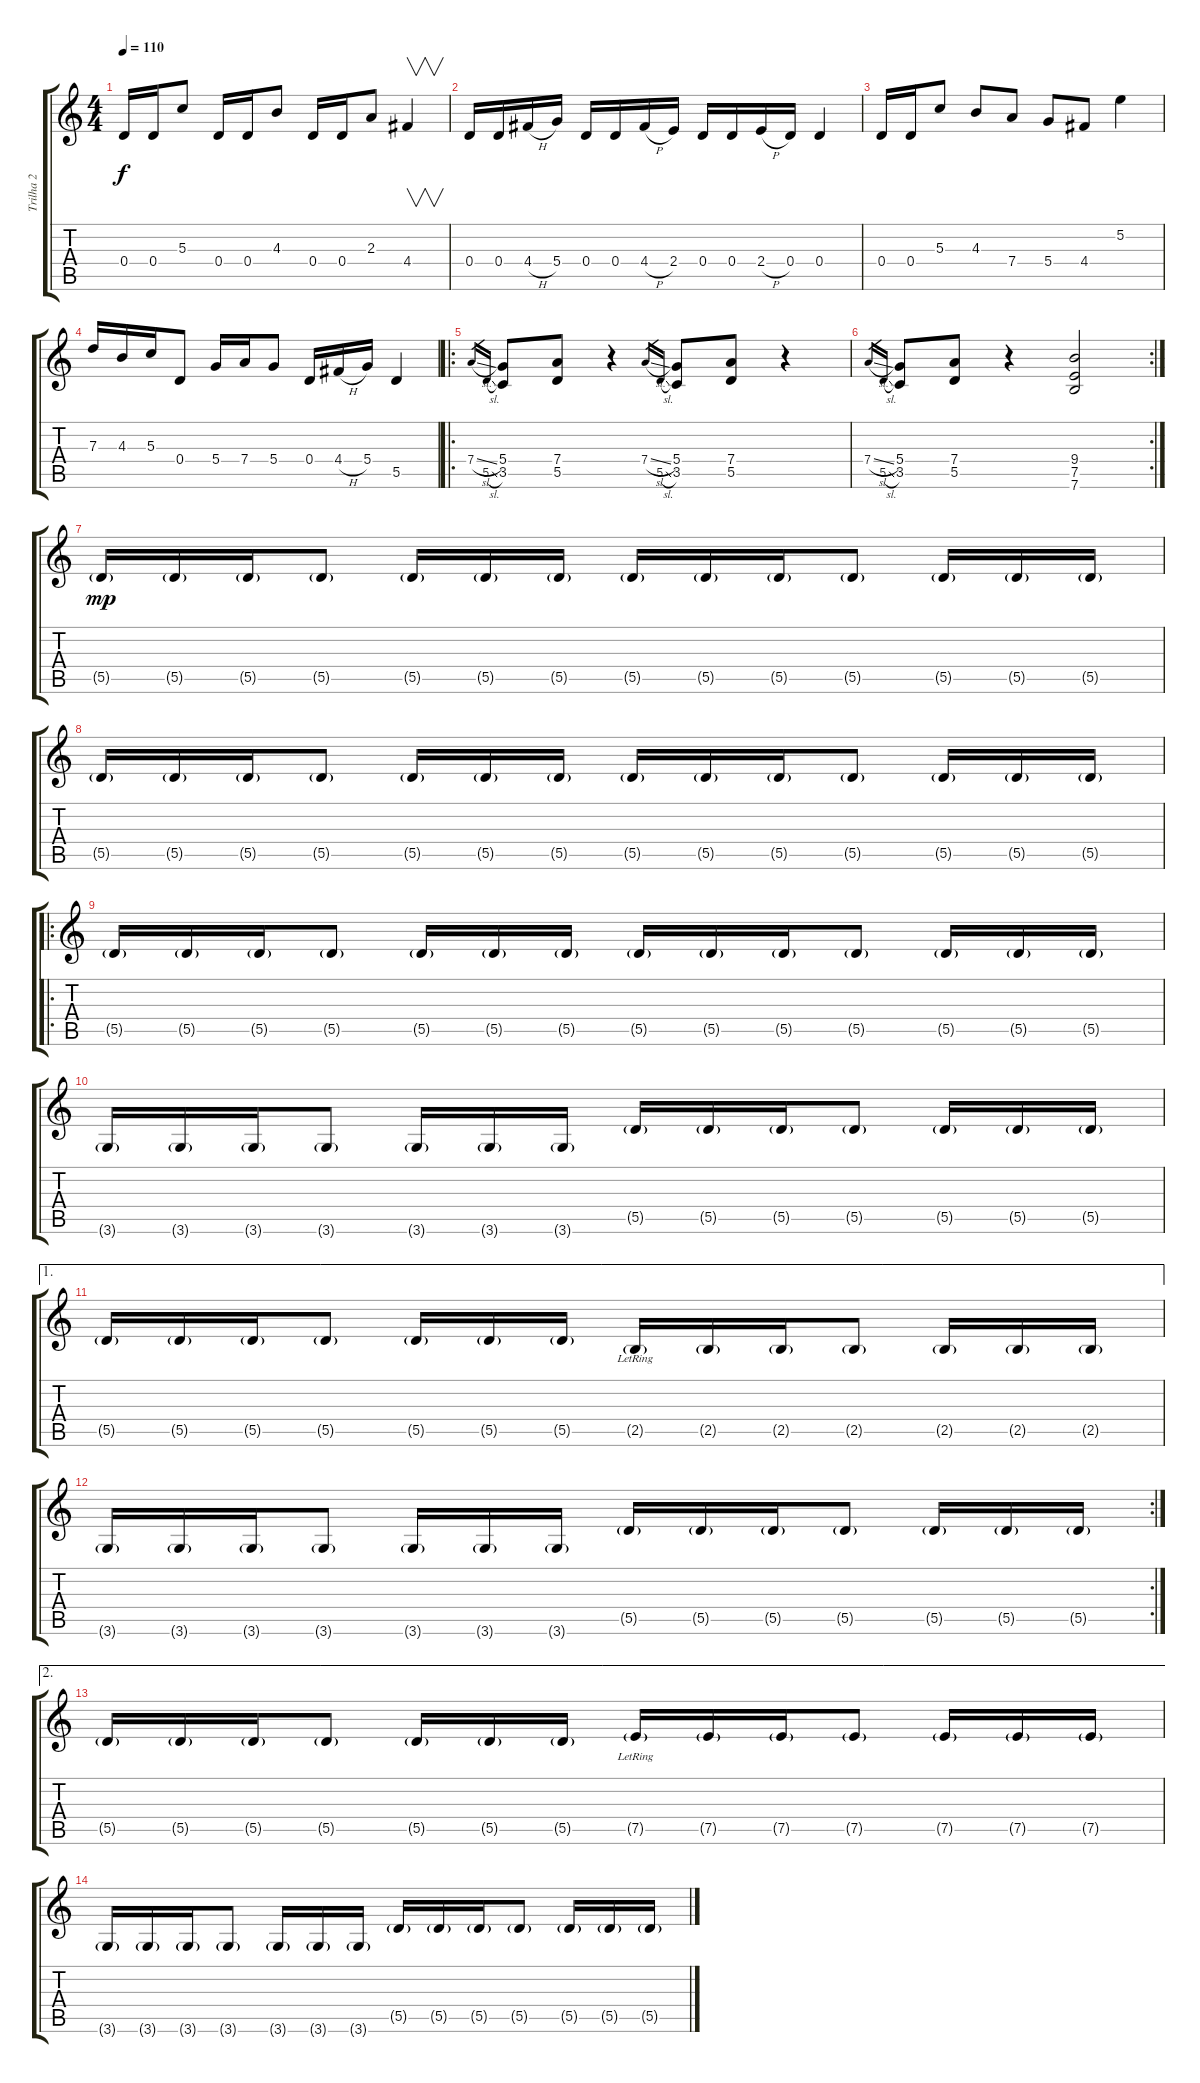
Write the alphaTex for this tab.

\track ("Trilha 2" "Trilha 2") {instrument overdrivenguitar}
\staff {score tabs}
\tuning (E4 B3 G3 D3 A2 E2) {hide}
\ts (4 4)
\tempo 110
\clef g2
\ks c
0.4.16{dy f} 0.4.16 5.3.8 0.4.16 0.4.16 4.3.8 0.4.16 0.4.16 2.3.8 4.4.4{v} |
0.4.16 0.4.16 4.4{h}.16 5.4.16 0.4.16 0.4.16 4.4{h}.16 2.4.16 0.4.16 0.4.16 2.4{h}.16 0.4.16 0.4.4 |
0.4.16 0.4.16 5.3.8 4.3.8 7.4.8 5.4.8 4.4.8 5.2.4 |
7.3.16 4.3.16 5.3.16 0.4.8 5.4.16 7.4.16 5.4.8 0.4.16 4.4{h}.16 5.4.16 5.5.4 |
\ro
7.4{sl}.16{gr} 5.5{sl}.16{gr} (5.4 3.5).8 (7.4 5.5).8 r.4 7.4{sl}.16{gr} 5.5{sl}.16{gr} (5.4 3.5).8 (7.4 5.5).8 r.4 |
\rc 2
7.4{sl}.16{gr} 5.5{sl}.16{gr} (5.4 3.5).8 (7.4 5.5).8 r.4 (9.4 7.5 7.6).2 |
5.5{g}.16{dy mp} 5.5{g}.16 5.5{g}.16 5.5{g}.8 5.5{g}.16 5.5{g}.16 5.5{g}.16 5.5{g}.16 5.5{g}.16 5.5{g}.16 5.5{g}.8 5.5{g}.16 5.5{g}.16 5.5{g}.16 |
5.5{g}.16 5.5{g}.16 5.5{g}.16 5.5{g}.8 5.5{g}.16 5.5{g}.16 5.5{g}.16 5.5{g}.16 5.5{g}.16 5.5{g}.16 5.5{g}.8 5.5{g}.16 5.5{g}.16 5.5{g}.16 |
\ro
5.5{g}.16 5.5{g}.16 5.5{g}.16 5.5{g}.8 5.5{g}.16 5.5{g}.16 5.5{g}.16 5.5{g}.16 5.5{g}.16 5.5{g}.16 5.5{g}.8 5.5{g}.16 5.5{g}.16 5.5{g}.16 |
3.6{g}.16 3.6{g}.16 3.6{g}.16 3.6{g}.8 3.6{g}.16 3.6{g}.16 3.6{g}.16 5.5{g}.16 5.5{g}.16 5.5{g}.16 5.5{g}.8 5.5{g}.16 5.5{g}.16 5.5{g}.16 |
\ae 1
5.5{g}.16 5.5{g}.16 5.5{g}.16 5.5{g}.8 5.5{g}.16 5.5{g}.16 5.5{g}.16 2.5{g lr}.16 2.5{g}.16 2.5{g}.16 2.5{g}.8 2.5{g}.16 2.5{g}.16 2.5{g}.16 |
\rc 2
3.6{g}.16 3.6{g}.16 3.6{g}.16 3.6{g}.8 3.6{g}.16 3.6{g}.16 3.6{g}.16 5.5{g}.16 5.5{g}.16 5.5{g}.16 5.5{g}.8 5.5{g}.16 5.5{g}.16 5.5{g}.16 |
\ae 2
5.5{g}.16 5.5{g}.16 5.5{g}.16 5.5{g}.8 5.5{g}.16 5.5{g}.16 5.5{g}.16 7.5{g lr}.16 7.5{g}.16 7.5{g}.16 7.5{g}.8 7.5{g}.16 7.5{g}.16 7.5{g}.16 |
3.6{g}.16 3.6{g}.16 3.6{g}.16 3.6{g}.8 3.6{g}.16 3.6{g}.16 3.6{g}.16 5.5{g}.16 5.5{g}.16 5.5{g}.16 5.5{g}.8 5.5{g}.16 5.5{g}.16 5.5{g}.16
